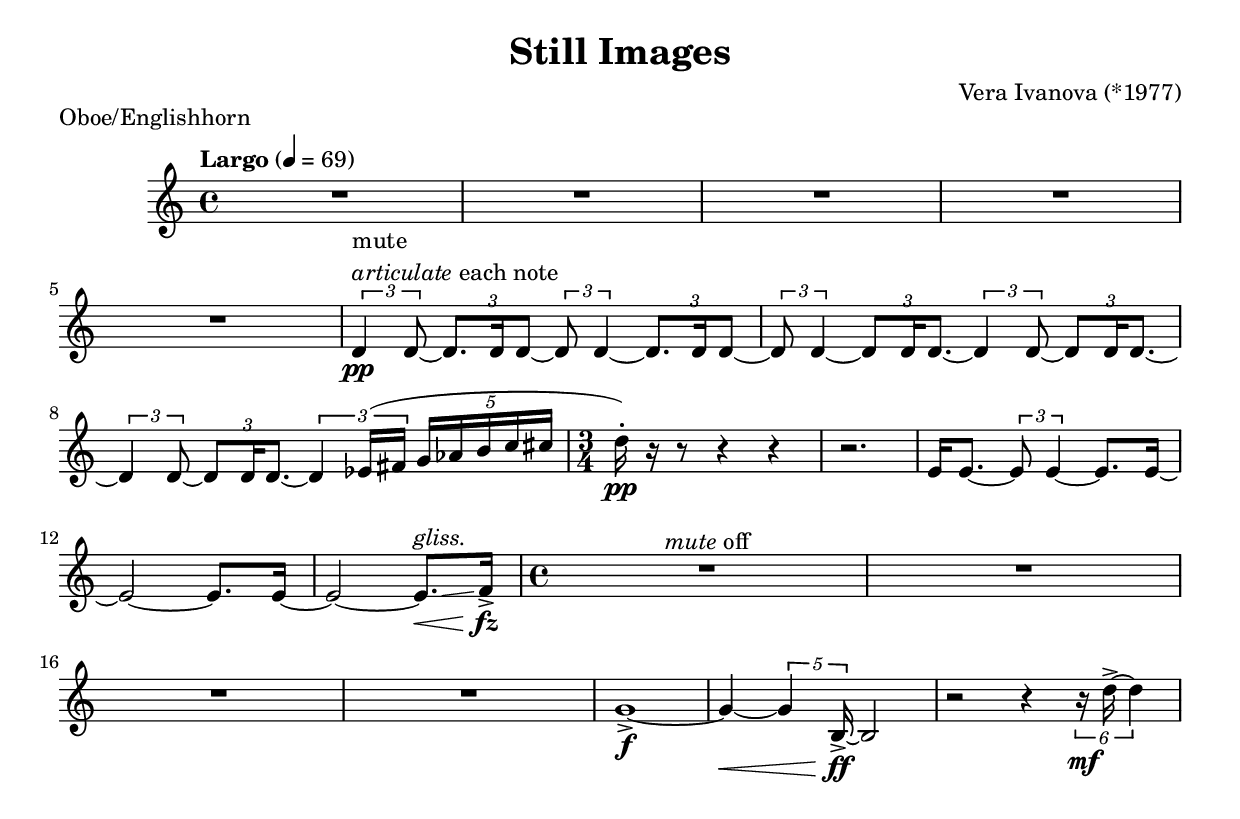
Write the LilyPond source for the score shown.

\language "english"
%{
Still Images, Vera Ivanova
Oboe and Englishhorn part 
===================

%}

num =
#(define-music-function (parser location musique) (ly:music?)
    #{ 
      \override Score.BarNumber.break-visibility = ##(#f #t #t)
      $musique 
      \revert Score.BarNumber.break-visibility 
    #})
  

maple_leaf_rag =  \relative c'' {
  \key c \major
  \tempo "Largo" 4 = 69
  \time 4/4
     R1*5 | 
     \tuplet 3/2 {
     d,4^\markup {
       \column {
            \line {  mute }
             \line { \italic  articulate each note }  }
                     }_\pp d8~  }   \tuplet 3/2 {d8. d16 d8~}  \tuplet 3/2 { d8 d4~} \tuplet 3/2 { d8. d16 d8~ } | 
    \tuplet 3/2 { d8 d4~ } \tuplet 3/2 { d8 d16 d8.~ } \tuplet 3/2 { d4 d8~ } \tuplet 3/2 { d8 d16 d8.~ } |
     \tuplet 3/2 { d4 d8~}   \tuplet 3/2 {d8[ d16 d8.]~}  \tuplet 3/2 { d4 ef16 (fs16} \tuplet 5/4 { g16[af  b c cs ]}	 | 
  \time 3/4  
  d16-.)_\pp r16 r 8 r4 r4  |
  r2. |
  e,16[ e8.]~ \tuplet 3/2 { e8 e4~} e8.[ e16~] |
   e2~ e8.[ e16]~ | e2~ e8.^\markup { \italic gliss. }\< [\glissando f16]->_\fz  |
  \time 4/4 R1*4^\markup {\italic mute off} 
    g1~->_\f |
    g4~\< \tuplet 5/4 {g4 b,16->\ff\!~} b2 |
     r2 r4 \tuplet 6/4 {r16_\mf d'16->~ d4 } | 
   
    
   }



\bookpart {
  \header{
    title = "Still Images"

    composer = "Vera Ivanova (*1977)"
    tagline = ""  % removed
  }

  \markup {Oboe/Englishhorn }
  \score {
      <<
        \new Staff \maple_leaf_rag
      >>
  }
 
  }
  
  
\version "2.18.2"  % necessary for upgrading to future LilyPond versions.
